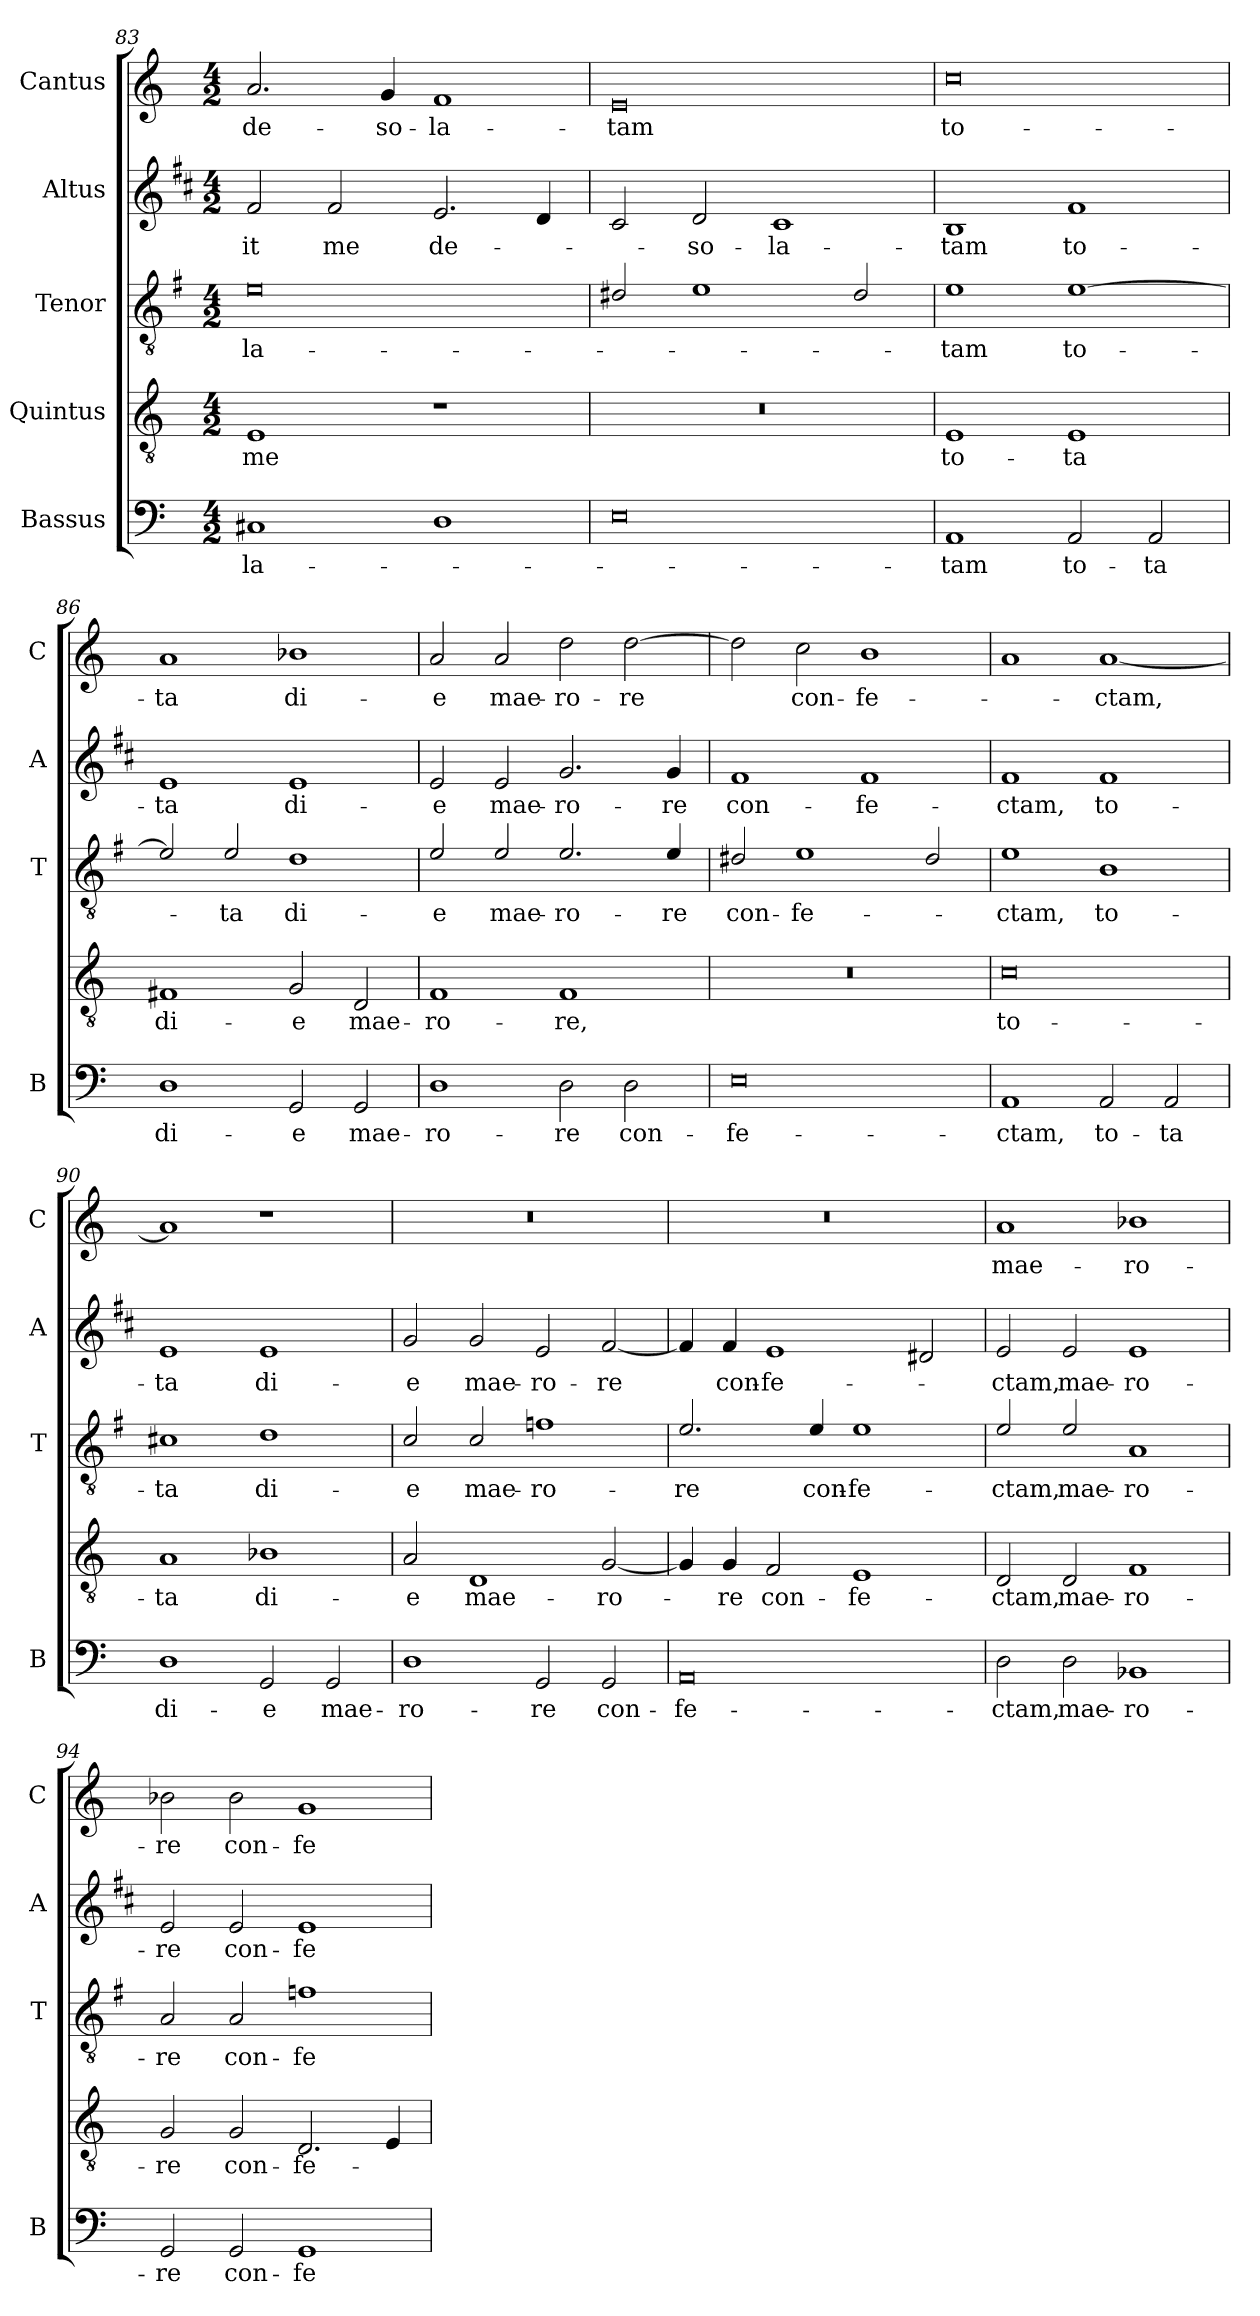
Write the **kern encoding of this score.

**kern	**text	**kern	**text	**kern	**text	**kern	**text	**kern	**text
*part5	*part5	*part4	*part4	*part3	*part3	*part2	*part2	*part1	*part1
*staff5	*staff5	*staff4	*staff4	*staff3	*staff3	*staff2	*staff2	*staff1	*staff1
*I"Bassus	*	*I"Quintus	*	*I"Tenor	*	*I"Altus	*	*I"Cantus	*
*I'B	*	*	*	*I'T	*	*I'A	*	*I'C	*
!!LO:LB:g=z
*clefF4	*	*clefGv2	*	*clefGv2	*	*clefG2	*	*clefG2	*
*	*	*	*	*ITrd4c7	*	*ITrd1c2	*	*	*
*k[]	*	*k[]	*	*k[]	*	*k[]	*	*k[]	*
*C:	*	*C:	*	*C:	*	*C:	*	*C:	*
*M4/2	*	*M4/2	*	*M4/2	*	*M4/2	*	*M4/2	*
=83	=83	=83	=83	=83	=83	=83	=83	=83	=83
!	!LO:LY:b	!	!LO:LY:b	!	!LO:LY:b	!	!LO:LY:b	!	!LO:LY:b
1C#X	-la-	1E	me	0A	-la-	2e/	-it	2.a/	de-
!	!	!	!	!	!	!	!LO:LY:b	!	!
.	.	.	.	.	.	2e/	me	.	.
!	!	!	!	!	!	!	!	!	!LO:LY:b
.	.	.	.	.	.	.	.	4g/	-so-
!	!	!	!	!	!	!	!LO:LY:b	!	!LO:LY:b
1D	.	1r	.	.	.	2.d/	de-	1f	-la-
.	.	.	.	.	.	4c/	.	.	.
=84	=84	=84	=84	=84	=84	=84	=84	=84	=84
!	!	!	!	!	!	!	!	!	!LO:LY:b
0E	.	0r	.	2G#X/	.	2B/	.	0e	-tam
!	!	!	!	!	!	!	!LO:LY:b	!	!
.	.	.	.	1A	.	2c/	-so-	.	.
!	!	!	!	!	!	!	!LO:LY:b	!	!
.	.	.	.	.	.	1B	-la-	.	.
.	.	.	.	2G#/	.	.	.	.	.
=85	=85	=85	=85	=85	=85	=85	=85	=85	=85
!	!LO:LY:b	!	!LO:LY:b	!	!LO:LY:b	!	!LO:LY:b	!	!LO:LY:b
1AA	-tam	1E	to-	1A	-tam	1A	-tam	0cc	to-
!	!LO:LY:b	!	!LO:LY:b	!	!LO:LY:b	!	!LO:LY:b	!	!
2AA/	to-	1E	-ta	[1A	to-	1e	to-	.	.
!	!LO:LY:b	!	!	!	!	!	!	!	!
2AA/	-ta	.	.	.	.	.	.	.	.
=86	=86	=86	=86	=86	=86	=86	=86	=86	=86
!	!LO:LY:b	!	!LO:LY:b	!	!	!	!LO:LY:b	!	!LO:LY:b
1D	di-	1F#X	di-	2A/]	.	1d	-ta	1a	-ta
!	!	!	!	!	!LO:LY:b	!	!	!	!
.	.	.	.	2A/	-ta	.	.	.	.
!	!LO:LY:b	!	!LO:LY:b	!	!LO:LY:b	!	!LO:LY:b	!	!LO:LY:b
2GG/	-e	2G/	-e	1G	di-	1d	di-	1b-X	di-
!	!LO:LY:b	!	!LO:LY:b	!	!	!	!	!	!
2GG/	mae-	2D/	mae-	.	.	.	.	.	.
=87	=87	=87	=87	=87	=87	=87	=87	=87	=87
!	!LO:LY:b	!	!LO:LY:b	!	!LO:LY:b	!	!LO:LY:b	!	!LO:LY:b
1D	-ro-	1F	-ro-	2A/	-e	2d/	-e	2a/	-e
!	!	!	!	!	!LO:LY:b	!	!LO:LY:b	!	!LO:LY:b
.	.	.	.	2A/	mae-	2d/	mae-	2a/	mae-
!	!LO:LY:b	!	!LO:LY:b	!	!LO:LY:b	!	!LO:LY:b	!	!LO:LY:b
2D\	-re	1F	-re,	2.A/	-ro-	2.f/	-ro-	2dd\	-ro-
!	!LO:LY:b	!	!	!	!	!	!	!	!LO:LY:b
2D\	con-	.	.	.	.	.	.	[2dd\	-re
!	!	!	!	!	!LO:LY:b	!	!LO:LY:b	!	!
.	.	.	.	4A/	-re	4f/	-re	.	.
=88	=88	=88	=88	=88	=88	=88	=88	=88	=88
!	!LO:LY:b	!	!	!	!LO:LY:b	!	!LO:LY:b	!	!
0E	-fe-	0r	.	2G#X/	con-	1e	con-	2dd\]	.
!	!	!	!	!	!LO:LY:b	!	!	!	!LO:LY:b
.	.	.	.	1A	-fe-	.	.	2cc\	con-
!	!	!	!	!	!	!	!LO:LY:b	!	!LO:LY:b
.	.	.	.	.	.	1e	-fe-	1b	-fe-
.	.	.	.	2G#/	.	.	.	.	.
=89	=89	=89	=89	=89	=89	=89	=89	=89	=89
!	!LO:LY:b	!	!LO:LY:b	!	!LO:LY:b	!	!LO:LY:b	!	!
1AA	-ctam,	0c	to-	1A	-ctam,	1e	-ctam,	1a	.
!	!LO:LY:b	!	!	!	!LO:LY:b	!	!LO:LY:b	!	!LO:LY:b
2AA/	to-	.	.	1E	to-	1e	to-	[1a	-ctam,
!	!LO:LY:b	!	!	!	!	!	!	!	!
2AA/	-ta	.	.	.	.	.	.	.	.
!!LO:LB:g=z
=90	=90	=90	=90	=90	=90	=90	=90	=90	=90
!	!LO:LY:b	!	!LO:LY:b	!	!LO:LY:b	!	!LO:LY:b	!	!
1D	di-	1A	-ta	1F#X	-ta	1d	-ta	1a]	.
!	!LO:LY:b	!	!LO:LY:b	!	!LO:LY:b	!	!LO:LY:b	!	!
2GG/	-e	1B-X	di-	1G	di-	1d	di-	1r	.
!	!LO:LY:b	!	!	!	!	!	!	!	!
2GG/	mae-	.	.	.	.	.	.	.	.
=91	=91	=91	=91	=91	=91	=91	=91	=91	=91
!	!LO:LY:b	!	!LO:LY:b	!	!LO:LY:b	!	!LO:LY:b	!	!
1D	-ro-	2A/	-e	2F/	-e	2f/	-e	0r	.
!	!	!	!LO:LY:b	!	!LO:LY:b	!	!LO:LY:b	!	!
.	.	1D	mae-	2F/	mae-	2f/	mae-	.	.
!	!LO:LY:b	!	!	!	!LO:LY:b	!	!LO:LY:b	!	!
2GG/	-re	.	.	1B-X	-ro-	2d/	-ro-	.	.
!	!LO:LY:b	!	!LO:LY:b	!	!	!	!LO:LY:b	!	!
2GG/	con-	[2G/	-ro-	.	.	[2e/	-re	.	.
=92	=92	=92	=92	=92	=92	=92	=92	=92	=92
!	!LO:LY:b	!	!	!	!LO:LY:b	!	!	!	!
0AA	-fe-	4G/]	.	2.A/	-re	4e/]	.	0r	.
!	!	!	!LO:LY:b	!	!	!	!LO:LY:b	!	!
.	.	4G/	-re	.	.	4e/	con-	.	.
!	!	!	!LO:LY:b	!	!	!	!LO:LY:b	!	!
.	.	2F/	con-	.	.	1d	-fe-	.	.
!	!	!	!	!	!LO:LY:b	!	!	!	!
.	.	.	.	4A/	con-	.	.	.	.
!	!	!	!LO:LY:b	!	!LO:LY:b	!	!	!	!
.	.	1E	-fe-	1A	-fe-	.	.	.	.
.	.	.	.	.	.	2c#X/	.	.	.
=93	=93	=93	=93	=93	=93	=93	=93	=93	=93
!	!LO:LY:b	!	!LO:LY:b	!	!LO:LY:b	!	!LO:LY:b	!	!LO:LY:b
2D\	-ctam,	2D/	-ctam,	2A/	-ctam,	2d/	-ctam,	1a	mae-
!	!LO:LY:b	!	!LO:LY:b	!	!LO:LY:b	!	!LO:LY:b	!	!
2D\	mae-	2D/	mae-	2A/	mae-	2d/	mae-	.	.
!	!LO:LY:b	!	!LO:LY:b	!	!LO:LY:b	!	!LO:LY:b	!	!LO:LY:b
1BB-X	-ro-	1F	-ro-	1D	-ro-	1d	-ro-	1b-X	-ro-
=94	=94	=94	=94	=94	=94	=94	=94	=94	=94
!	!LO:LY:b	!	!LO:LY:b	!	!LO:LY:b	!	!LO:LY:b	!	!LO:LY:b
2GG/	-re	2G/	-re	2D/	-re	2d/	-re	2b-X\	-re
!	!LO:LY:b	!	!LO:LY:b	!	!LO:LY:b	!	!LO:LY:b	!	!LO:LY:b
2GG/	con-	2G/	con-	2D/	con-	2d/	con-	2b-\	con-
!	!LO:LY:b	!	!LO:LY:b	!	!LO:LY:b	!	!LO:LY:b	!	!LO:LY:b
1GG	-fe-	2.D/	-fe-	1B-X	-fe-	1d	-fe-	1g	-fe-
.	.	4E/	.	.	.	.	.	.	.
=	=	=	=	=	=	=	=	=	=
*-	*-	*-	*-	*-	*-	*-	*-	*-	*-
